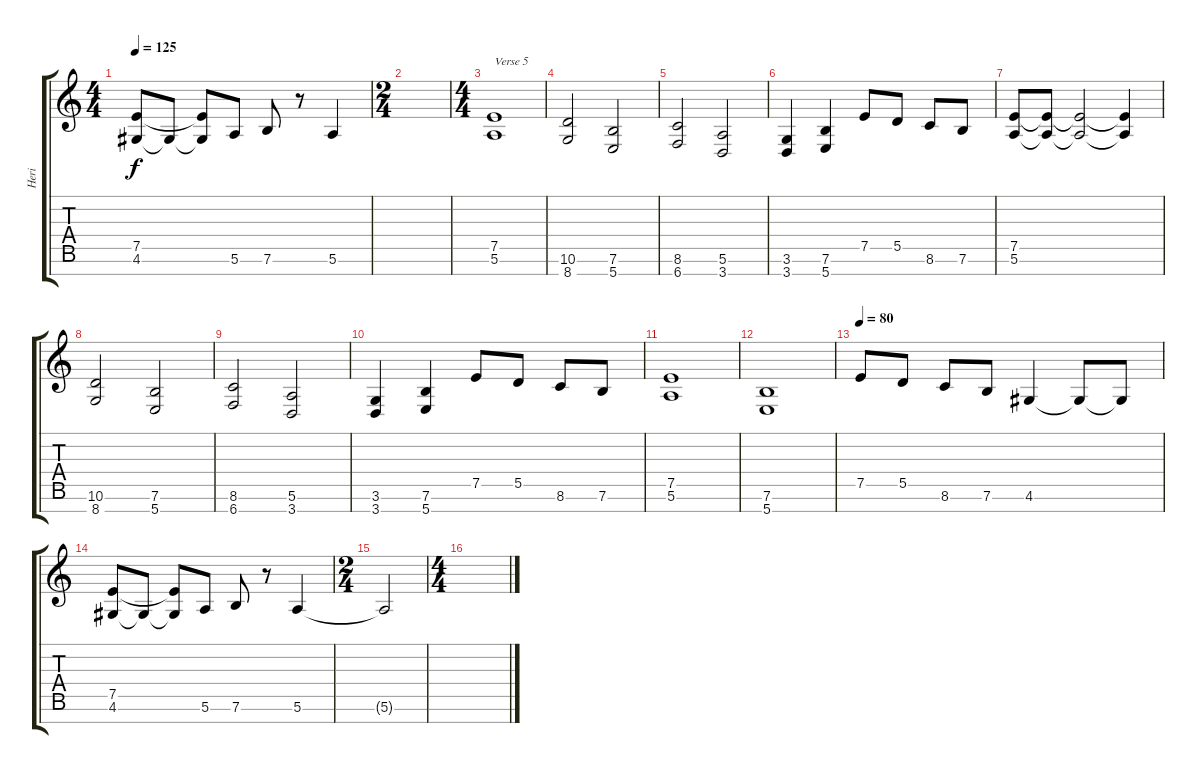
\track ("Heri" "Heri") {instrument distortionguitar}
\staff {score tabs}
\tuning (E4 B3 G3 D3 A2 E2 B1) {hide}
\ts (4 4)
\tempo 125
\clef g2
\ks c
(7.5 4.6).8{dy f} 4.6{t}.8 (7.5{t} 4.6{t}).8 5.6.8 7.6.8 r.8 5.6.4 |
\ts (2 4)
|
\ts (4 4)
(7.5 5.6).1{txt "Verse 5" instrument distortionguitar} |
(10.6 8.7).2 (7.6 5.7).2 |
(8.6 6.7).2 (5.6 3.7).2 |
(3.6 3.7).4 (7.6 5.7).4 7.5.8 5.5.8 8.6.8 7.6.8 |
(7.5 5.6).8 (7.5{t} 5.6{t}).8 (7.5{t} 5.6{t}).2 (7.5{t} 5.6{t}).4 |
(10.6 8.7).2 (7.6 5.7).2 |
(8.6 6.7).2 (5.6 3.7).2 |
(3.6 3.7).4 (7.6 5.7).4 7.5.8 5.5.8 8.6.8 7.6.8 |
(7.5 5.6).1 |
(7.6 5.7).1 |
\tempo 80
7.5.8 5.5.8 8.6.8 7.6.8 4.6.4 4.6{t}.8 4.6{t}.8 |
(7.5 4.6).8 4.6{t}.8 (7.5{t} 4.6{t}).8 5.6.8 7.6.8 r.8 5.6.4 |
\ts (2 4)
5.6{t}.2 |
\ts (4 4)
